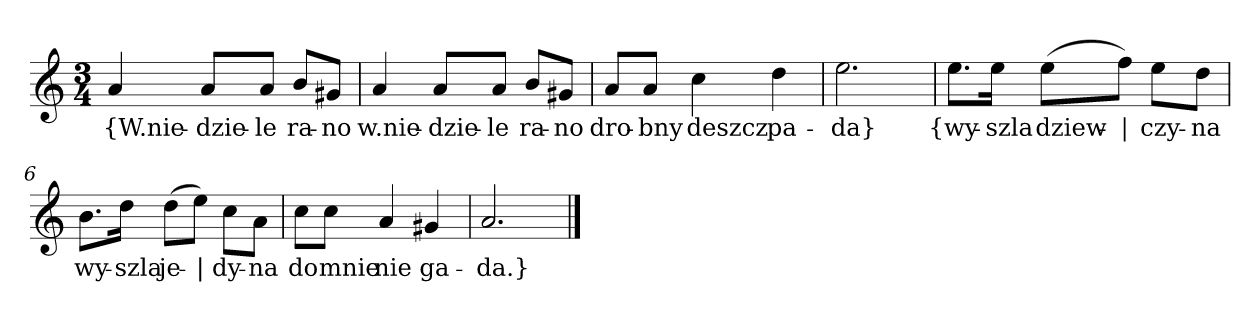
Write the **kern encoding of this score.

**kern	**text
*part1	*part1
*staff1	*staff1
*clefG2	*
*k[]	*
*a:	*
*M3/4	*
=	=
4a	{W.nie-
8a/L	-dzie-
8a/J	-le
8b/L	ra-
8g#X/J	-no
=2	=2
4a	w.nie-
8a/L	-dzie-
8a/J	-le
8b/L	ra-
8g#X/J	-no
=3	=3
8a/L	dro-
8a/J	-bny
4cc	deszcz
4dd	pa-
=4	=4
2.ee	-da}
=5y	=5y
8.ee\L	{wy-
16ee\Jk	-szla
(8ee\L	dziew-
8ff\J)	|
8ee\L	-czy-
8dd\J	-na
=6	=6
8.b\L	wy-
16dd\Jk	-szla
(8dd\L	je-
8ee\J)	|
8cc\L	-dy-
8a\J	-na
=7	=7
8cc\L	do
8cc\J	mnie
4a	nie
4g#X	ga-
=8	=8
2.a	-da.}
==	==
*-	*-
